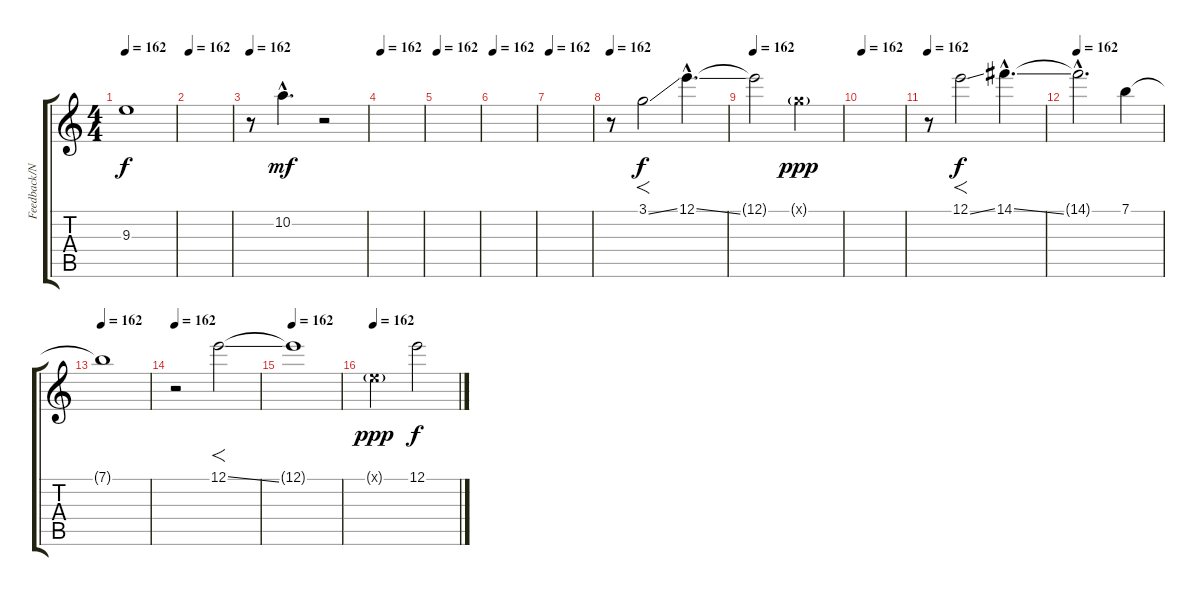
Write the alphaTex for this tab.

\track ("Feedback/Noise" "Feedback/N") {instrument overdrivenguitar}
\staff {score tabs}
\tuning (E4 B3 G3 D3 A2 E2) {hide}
\ts (4 4)
\tempo 162
\clef g2
\ks c
9.3{t}.1{dy f} |
\tempo 162
|
\tempo 162
r.8 10.2{hac}.4{d dy mf} r.2 |
\tempo 162
|
\tempo 162
|
\tempo 162
|
\tempo 162
|
\tempo 162
r.8 3.1{ss}.2{f dy f} 12.1{ss hac}.4{d} |
\tempo 162
12.1{t}.2 3.1{g x}.2{dy ppp} |
\tempo 162
|
\tempo 162
r.8 12.1{ss}.2{f dy f} 14.1{ss hac}.4{d} |
\tempo 162
14.1{hac t}.2{d} 7.1.4 |
\tempo 162
7.1{t}.1 |
\tempo 162
r.2 12.1{ss}.2{f} |
\tempo 162
12.1{t}.1 |
\tempo 162
0.1{g x}.2{dy ppp} 12.1.2{dy f}
